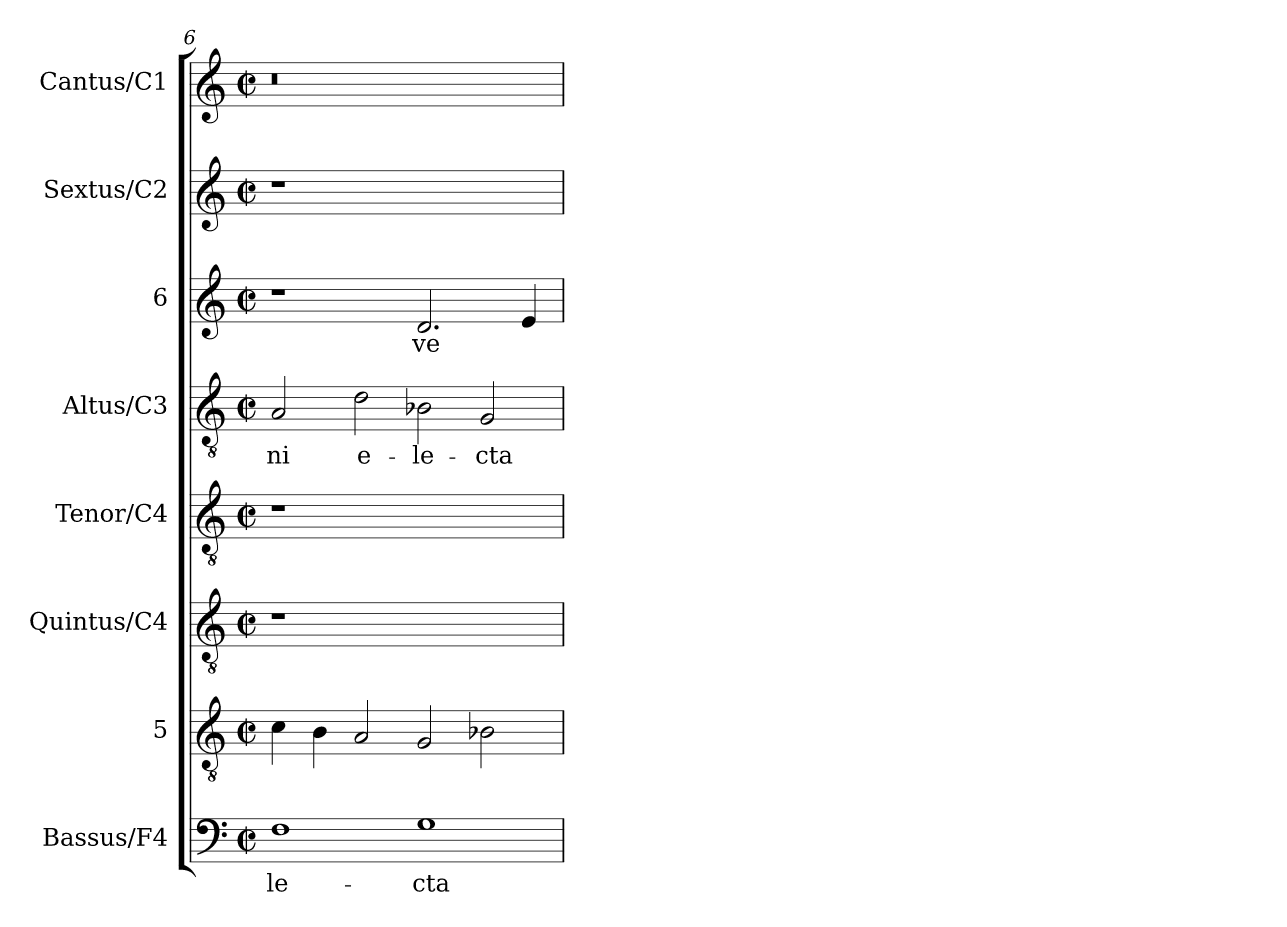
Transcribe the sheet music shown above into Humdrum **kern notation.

**kern	**text	**kern	**text	**kern	**kern	**kern	**text	**kern	**text	**kern	**kern
*part8	*part8	*part7	*part7	*part6	*part5	*part4	*part4	*part3	*part3	*part2	*part1
*staff8	*staff8	*staff7	*staff7	*staff6	*staff5	*staff4	*staff4	*staff3	*staff3	*staff2	*staff1
*I"Bassus/F4	*	*I"5	*	*I"Quintus/C4	*I"Tenor/C4	*I"Altus/C3	*	*I"6	*	*I"Sextus/C2	*I"Cantus/C1
*I'B	*	*	*	*	*I'T	*I'A	*	*	*	*	*I'C
!!LO:LB:g=z
*clefF4	*	*clefGv2	*	*clefGv2	*clefGv2	*clefGv2	*	*clefG2	*	*clefG2	*clefG2
*k[]	*	*k[]	*	*k[]	*k[]	*k[]	*	*k[]	*	*k[]	*k[]
*C:	*	*C:	*	*C:	*C:	*C:	*	*C:	*	*C:	*C:
*M2/2	*	*M2/2	*	*M2/2	*M2/2	*M2/2	*	*M2/2	*	*M2/2	*M2/2
*met(c|)	*	*met(c|)	*	*met(c|)	*met(c|)	*met(c|)	*	*met(c|)	*	*met(c|)	*met(c|)
=6	=6	=6	=6	=6	=6	=6	=6	=6	=6	=6	=6
!	!LO:LY:b:cj	!	!LO:LY:b:rj	!	!	!	!LO:LY:b:cj	!	!	!	!
1F	-le-	4c\	.	1r	1r	2A/	-ni	1r	.	1r	0r
!	!	!	!LO:LY:b:rj	!	!	!	!	!	!	!	!
.	.	4B\	.	.	.	.	.	.	.	.	.
!	!	!	!LO:LY:b:rj	!	!	!	!LO:LY:b:cj	!	!	!	!
.	.	2A/	.	.	.	2d\	e-	.	.	.	.
!	!LO:LY:b:cj	!	!LO:LY:b:rj	!	!	!	!LO:LY:b:cj	!	!LO:LY:b:cj	!	!
1G	-cta	2G/	.	1ryy	1ryy	2B-X\	-le-	2.d/	ve-	1ryy	.
!	!	!	!LO:LY:b:rj	!	!	!	!LO:LY:b:cj	!	!	!	!
.	.	2B-X\	.	.	.	2G/	-cta	.	.	.	.
!	!	!	!	!	!	!	!	!	!LO:LY:b:cj	!	!
.	.	.	.	.	.	.	.	4e/	--	.	.
=	=	=	=	=	=	=	=	=	=	=	=
*-	*-	*-	*-	*-	*-	*-	*-	*-	*-	*-	*-
